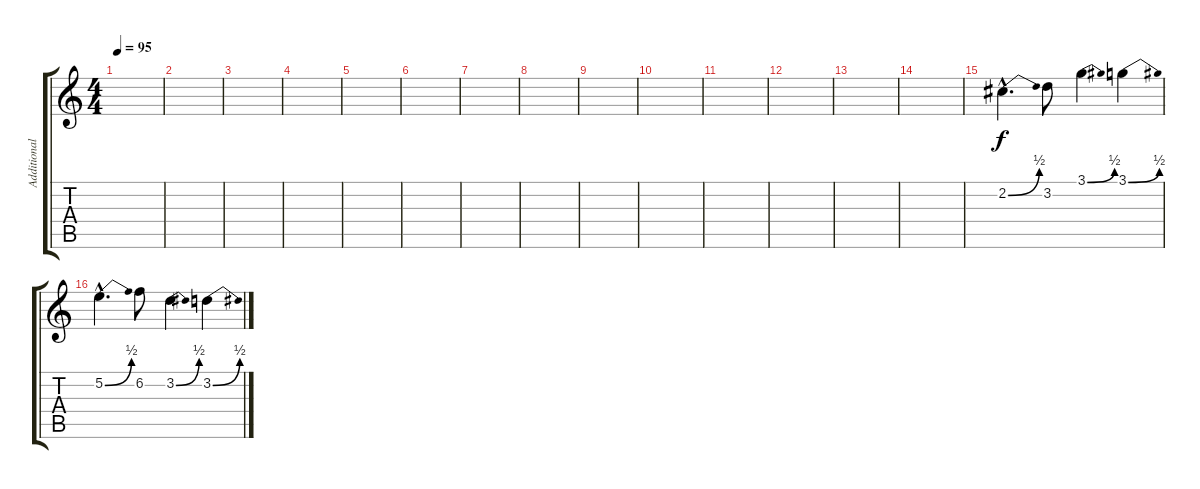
\track ("Additional guitar" "Additional") {instrument distortionguitar}
\staff {score tabs}
\tuning (E4 B3 G3 D3 A2 D2) {hide}
\ts (4 4)
\tempo 95
\clef g2
\ks c
|
|
|
|
|
|
|
|
|
|
|
|
|
|
2.2{be (bend 0 0 60 2) hac}.4{d} 3.2.8 3.1{be (bend 0 0 60 2)}.4 3.1{be (bend 0 0 60 2)}.4 |
5.2{be (bend 0 0 60 2) hac}.4{d} 6.2.8 3.2{be (bend 0 0 60 2)}.4 3.2{be (bend 0 0 60 2)}.4
